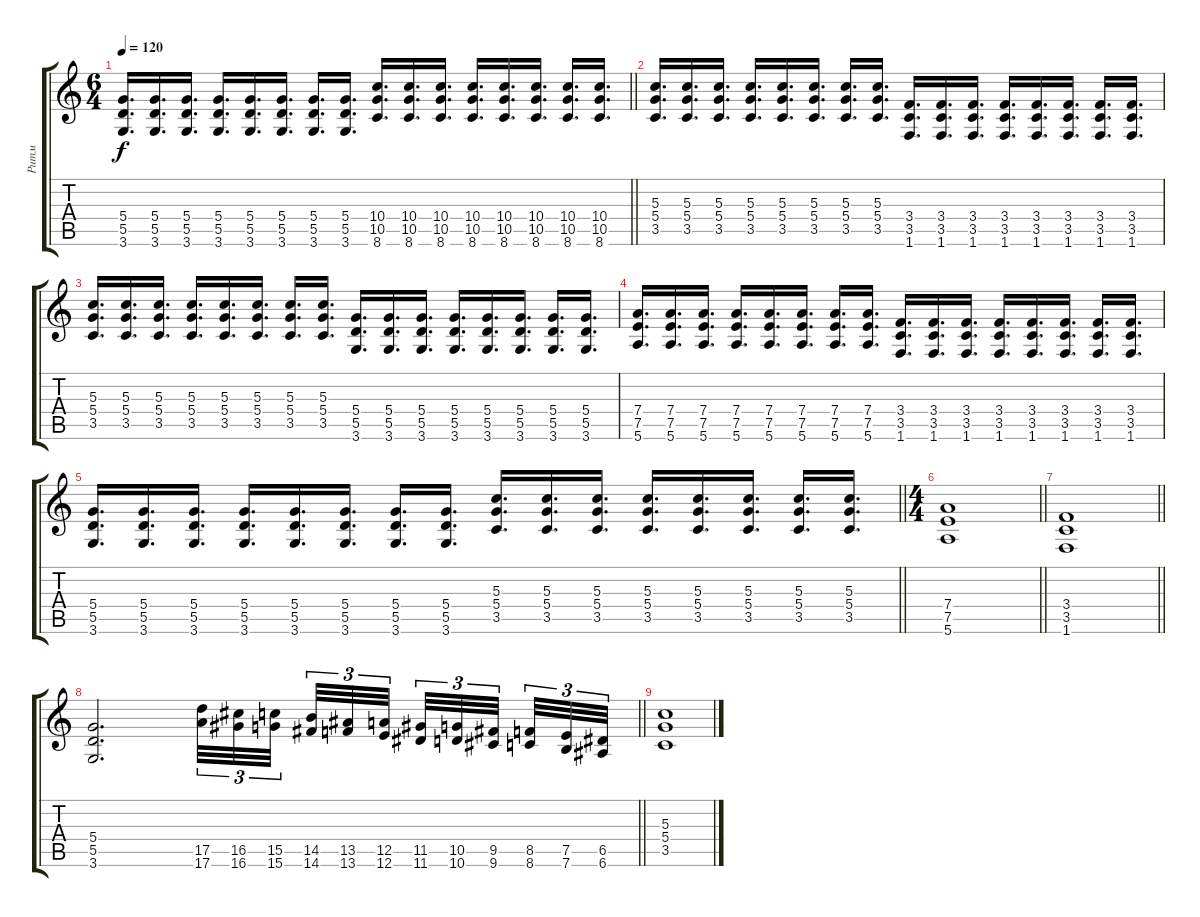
\track ("Ритм" "Ритм") {instrument distortionguitar}
\staff {score tabs}
\tuning (E4 B3 G3 D3 A2 E2) {hide}
\ts (6 4)
\tempo 120
\clef g2
\barLineRight lightlight
\ks c
(5.4 5.5 3.6).16{d dy f} (5.4 5.5 3.6).16{d} (5.4 5.5 3.6).16{d} (5.4 5.5 3.6).16{d} (5.4 5.5 3.6).16{d} (5.4 5.5 3.6).16{d} (5.4 5.5 3.6).16{d} (5.4 5.5 3.6).16{d} (10.4 10.5 8.6).16{d} (10.4 10.5 8.6).16{d} (10.4 10.5 8.6).16{d} (10.4 10.5 8.6).16{d} (10.4 10.5 8.6).16{d} (10.4 10.5 8.6).16{d} (10.4 10.5 8.6).16{d} (10.4 10.5 8.6).16{d} |
(5.3 5.4 3.5).16{d} (5.3 5.4 3.5).16{d} (5.3 5.4 3.5).16{d} (5.3 5.4 3.5).16{d} (5.3 5.4 3.5).16{d} (5.3 5.4 3.5).16{d} (5.3 5.4 3.5).16{d} (5.3 5.4 3.5).16{d} (3.4 3.5 1.6).16{d} (3.4 3.5 1.6).16{d} (3.4 3.5 1.6).16{d} (3.4 3.5 1.6).16{d} (3.4 3.5 1.6).16{d} (3.4 3.5 1.6).16{d} (3.4 3.5 1.6).16{d} (3.4 3.5 1.6).16{d} |
(5.3 5.4 3.5).16{d} (5.3 5.4 3.5).16{d} (5.3 5.4 3.5).16{d} (5.3 5.4 3.5).16{d} (5.3 5.4 3.5).16{d} (5.3 5.4 3.5).16{d} (5.3 5.4 3.5).16{d} (5.3 5.4 3.5).16{d} (5.4 5.5 3.6).16{d} (5.4 5.5 3.6).16{d} (5.4 5.5 3.6).16{d} (5.4 5.5 3.6).16{d} (5.4 5.5 3.6).16{d} (5.4 5.5 3.6).16{d} (5.4 5.5 3.6).16{d} (5.4 5.5 3.6).16{d} |
(7.4 7.5 5.6).16{d} (7.4 7.5 5.6).16{d} (7.4 7.5 5.6).16{d} (7.4 7.5 5.6).16{d} (7.4 7.5 5.6).16{d} (7.4 7.5 5.6).16{d} (7.4 7.5 5.6).16{d} (7.4 7.5 5.6).16{d} (3.4 3.5 1.6).16{d} (3.4 3.5 1.6).16{d} (3.4 3.5 1.6).16{d} (3.4 3.5 1.6).16{d} (3.4 3.5 1.6).16{d} (3.4 3.5 1.6).16{d} (3.4 3.5 1.6).16{d} (3.4 3.5 1.6).16{d} |
\barLineRight lightlight
(5.4 5.5 3.6).16{d} (5.4 5.5 3.6).16{d} (5.4 5.5 3.6).16{d} (5.4 5.5 3.6).16{d} (5.4 5.5 3.6).16{d} (5.4 5.5 3.6).16{d} (5.4 5.5 3.6).16{d} (5.4 5.5 3.6).16{d} (5.3 5.4 3.5).16{d} (5.3 5.4 3.5).16{d} (5.3 5.4 3.5).16{d} (5.3 5.4 3.5).16{d} (5.3 5.4 3.5).16{d} (5.3 5.4 3.5).16{d} (5.3 5.4 3.5).16{d} (5.3 5.4 3.5).16{d} |
\ts (4 4)
\barLineRight lightlight
(7.4 7.5 5.6).1 |
\barLineRight lightlight
(3.4 3.5 1.6).1 |
\barLineRight lightlight
(5.4 5.5 3.6).2{d} (17.5 17.6).32{tu (3 2)} (16.5 16.6).32{tu (3 2)} (15.5 15.6).32{tu (3 2) beam splitsecondary} (14.5 14.6).32{tu (3 2)} (13.5 13.6).32{tu (3 2)} (12.5 12.6).32{tu (3 2) beam splitsecondary} (11.5 11.6).32{tu (3 2)} (10.5 10.6).32{tu (3 2)} (9.5 9.6).32{tu (3 2) beam splitsecondary} (8.5 8.6).32{tu (3 2)} (7.5 7.6).32{tu (3 2)} (6.5 6.6).32{tu (3 2)} |
(5.3 5.4 3.5).1
